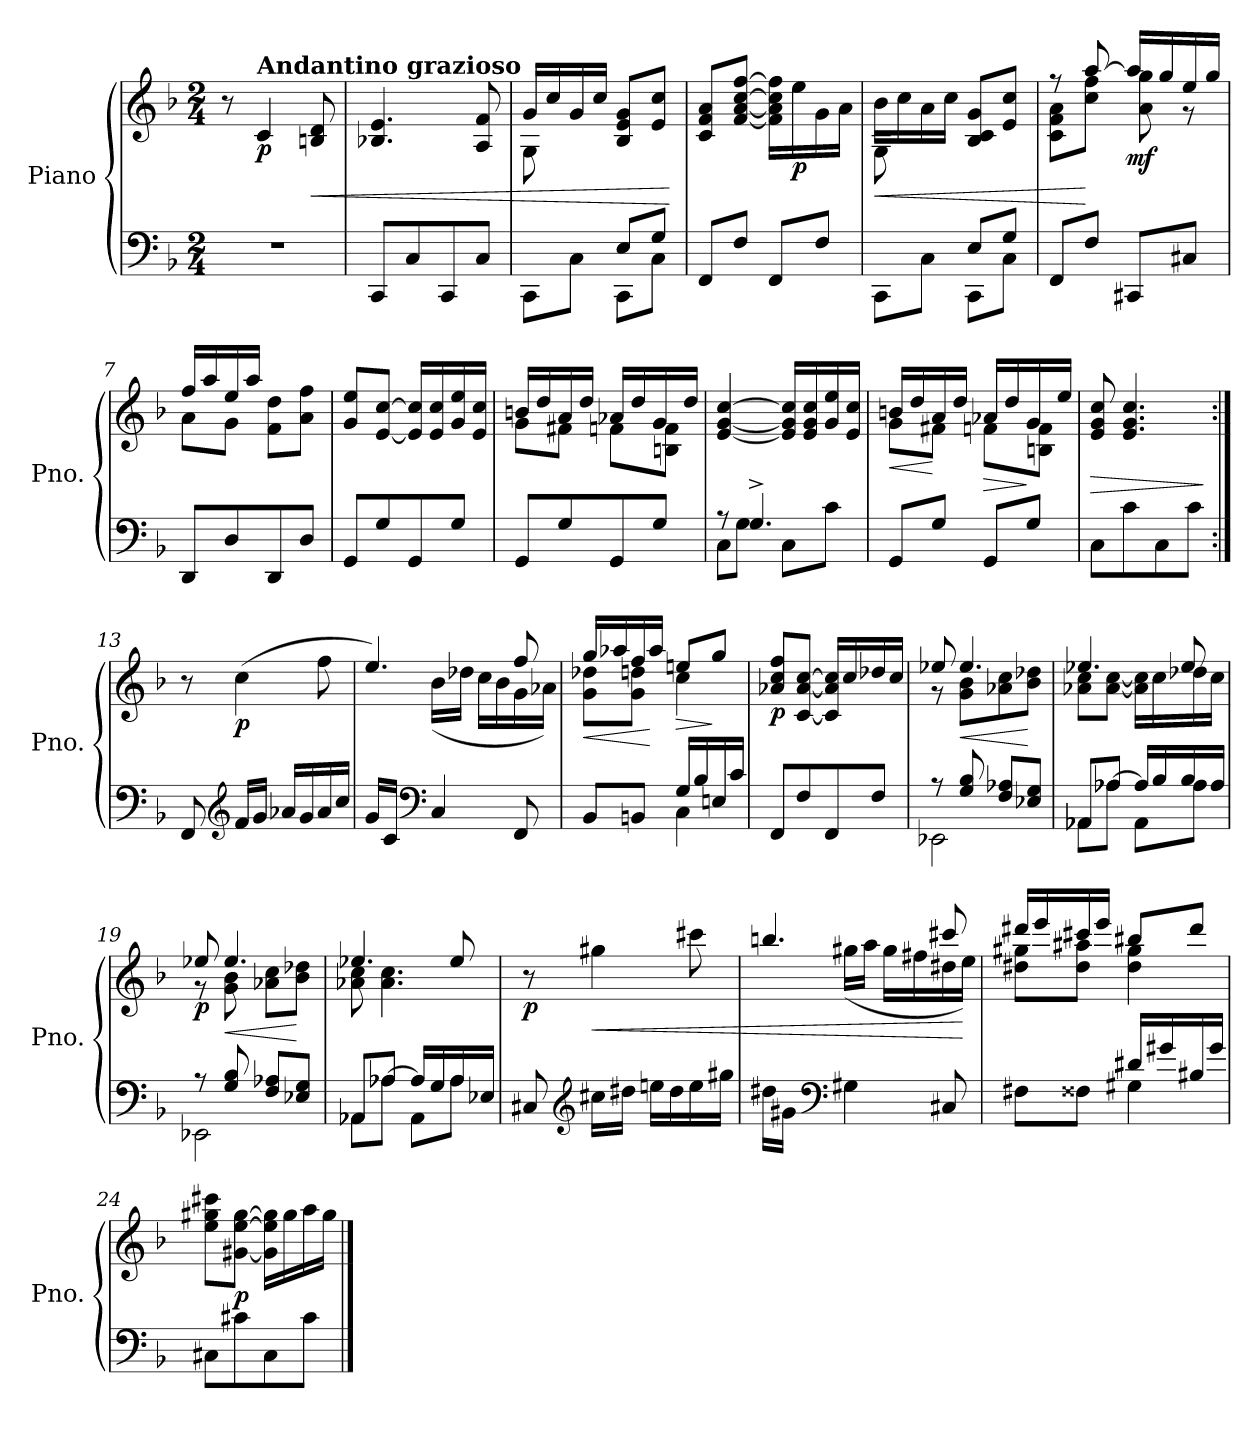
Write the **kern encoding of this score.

**kern	**kern	**dynam
*part1	*part1	*part1
*staff2	*staff1	*staff1/2
*I"Piano	*	*
*I'Pno.	*	*
*clefF4	*clefG2	*
*k[b-]	*k[b-]	*
*M2/4	*M2/4	*
=1	=1	=1
2r	8r	.
!	!LO:TX:a:B:t=Andantino grazioso	!
!	!	!LO:DY:b
.	4c/	p
!	!	!LO:HP:b
.	8Bn/ 8d/	<
=2	=2	=2
8CC/L	4.B-X/ 4.e/	.
8C/	.	.
8CC/	.	.
8C/J	8A/ 8f/	.
=3	=3	=3
*^	*^	*
8ryy	8CC\L	16g/LL	8G\L	.
.	.	16cc/	.	.
8F/J	8C\J	16g/	4.ryy	.
.	.	16cc/JJ	.	.
8E/L	8CC\L	8B-/ 8e/ 8g/L	.	.
8G/J	8C\J	8e/ 8cc/J	.	.
*v	*v	*	*	*
*	*v	*v	*
.	.	[
=4	=4	=4
8FF/L	8c/ 8f/ 8a/L	.
8F/J	[8f/ [8a/ [8cc/ [8ff/J	.
8FF/L	16f\] 16a\] 16cc\] 16ff\]LL	.
!	!	!LO:DY:b
.	16ee\	p
8F/J	16g\	.
.	16a\JJ	.
=5	=5	=5
*^	*	*
!	!	!	!LO:HP:b
*	*	*^	*
8ryy	8CC\L	16b-\LL	8G\L	<
.	.	16cc\	.	.
8F/J	8C\J	16a\	4.ryy	.
.	.	16cc\JJ	.	.
8E/L	8CC\L	8B-/ 8c/ 8g/L	.	.
8G/J	8C\J	8e/ 8cc/J	.	.
*v	*v	*	*	*
=6	=6	=6	=6
8FF/L	8r	8c\ 8f\ 8a\L	.
8F/J	[8aa/	8cc\ 8ff\J	[
!	!	!	!LO:DY:b
8CC#X/L	16aa/LL]	8a\ 8gg\	mf
.	16gg/	.	.
8C#X/J	16ee/	8r	.
.	16gg/JJ	.	.
!!LO:LB:g=z	!!
=7	=7	=7	=7
8DD/L	16ff/LL	8a\L	.
.	16aa/	.	.
8D/	16ee/	8g\J	.
.	16aa/JJ	.	.
8DD/	8f\ 8dd\L	4ryy	.
8D/J	8a\ 8ff\J	.	.
*	*v	*v	*
=8	=8	=8
8GG/L	8g/ 8ee/L	.
8G/	[8e/ [8cc/J	.
8GG/	16e/] 16cc/]LL	.
.	16e/ 16cc/	.
8G/J	16g/ 16ee/	.
.	16e/ 16cc/JJ	.
=9	=9	=9
*	*^	*
8GG/L	16bn/LL	8g\L	.
.	16dd/	.	.
8G/	16a/	8f#X\J	.
.	16dd/JJ	.	.
8GG/	16a-X/LL	8fn\L	.
.	16dd/	.	.
8G/J	16g/	8Bn\ 8f\J	.
.	16dd/JJ	.	.
*	*v	*v	*
=10	=10	=10
*^	*	*
8r	8C\L	[4e/ [4g/ [4cc/	.
4.G^/	8G\J	.	.
.	8C\L	16e/] 16g/] 16cc/]LL	.
.	.	16e/ 16g/ 16cc/	.
.	8c\J	16g/ 16ee/	.
.	.	16e/ 16cc/JJ	.
*v	*v	*	*
=11	=11	=11
!	!	!LO:HP:b
*	*^	*
8GG/L	16bn/LL	8g\L	<
.	16dd/	.	.
8G/J	16a/	8f#X\J	[
.	16dd/JJ	.	.
!	!	!	!LO:HP:b
8GG/L	16a-X/LL	8fn\L	>
.	16dd/	.	.
8G/J	16g/	8Bn\ 8f\J	]
.	16ee/JJ	.	.
*	*v	*v	*
!!LO:LB:g=z
=12	=12	=12
!	!	!LO:HP:b
8C\L	8e/ 8g/ 8cc/	>
8c\	4.e/ 4.g/ 4.cc/	.
8C\	.	.
8c\J	.	.
.	.	]
=13:|!	=13:|!	=13:|!
8FF/	8r	.
*clefG2	*	*
!	!	!LO:DY:b
16f/LL	(>4cc\	p
16g/JJ	.	.
16a-X/LL	.	.
16g/	.	.
16a-/	8ff\	.
16cc/JJ	.	.
=14	=14	=14
*	*^	*
16g/LL	4.ee/)	8ryy	.
16c/JJ	.	.	.
*clefF4	*	*	*
4C/	.	(<16b-\LL	.
.	.	16dd-X\JJ	.
.	.	16cc\LL	.
.	.	16b-\	.
8FF/	8ff/	16g\	.
.	.	16a-X\JJ)	.
=15	=15	=15	=15
*^	*	*	*
!	!	!	!	!LO:HP:b
8BB-/L	4ryy	16gg/LL	8g\ 8dd-X\L	<
.	.	16aa-X/	.	.
8BBn/J	.	16ff/	8g\ 8ddn\J	.
.	.	16aa-/JJ	.	[
!	!	!	!	!LO:HP:b
16G/LL	4C\	8een/L	4cc\	>
16B-/	.	.	.	.
16En/	.	8gg/J	.	]
16c/JJ	.	.	.	.
*v	*v	*	*	*
*	*v	*v	*
!!LO:LB:g=z
=16	=16	=16
!	!	!LO:DY:b
8FF/L	8a-X/ 8cc/ 8ff/L	p
8F/	[8c/ [8a-/ [8cc/J	.
8FF/	16c/] 16a-/] 16cc/]LL	.
.	16cc/	.
8F/J	16dd-X/	.
.	16cc/JJ	.
=17	=17	=17
*^	*^	*
8r	2EE-X\	8ee-X/	8r	.
!	!	!	!	!LO:HP:b
8G/ 8B-/	.	4.ee-/	8g\ 8b-\L	<
8F/ 8A-X/L	.	.	8a-X\ 8cc\	.
8E-X/ 8G/J	.	.	8b-\ 8dd-X\J	[
=18	=18	=18	=18	=18
8AA-X/L	8AA-\L	4.ee-X/	8a-X\ 8cc\L	.
[8A-X/J	8A-\J	.	[8a-\ [8cc\J	.
16A-/LL]	8AA-\L	.	16a-\] 16cc\]LL	.
16B-/	.	.	16cc\	.
16B-/	8A-\J	8ee-/	16dd-X\	.
16A-/JJ	.	.	16cc\JJ	.
!!LO:LB:g=z	!!
=19	=19	=19	=19	=19
!	!	!	!	!LO:DY:b
8r	2EE-X\	8ee-X/	8r	p
!	!	!	!	!LO:HP:b
8G/ 8B-/	.	4.ee-/	8g\ 8b-\	<
8F/ 8A-X/L	.	.	8a-X\ 8cc\L	.
8E-X/ 8G/J	.	.	8b-\ 8dd-X\J	[
=20	=20	=20	=20	=20
8AA-X/L	8AA-\L	4.ee-X/	8a-X\ 8cc\	.
[8A-X/J	8A-\J	.	4.a-\ 4.cc\	.
16A-/LL]	8AA-\L	.	.	.
16G/	.	.	.	.
16A-/	8A-\J	8ee-/	.	.
16E-X/JJ	.	.	.	.
*v	*v	*	*	*
*	*v	*v	*
=21	=21	=21
!	!	!LO:DY:b
8C#X/	8r	p
*clefG2	*	*
!	!	!LO:HP:b
16cc#X\LL	4gg#X\	<
16dd#X\JJ	.	.
16een\LL	.	.
16dd#\	.	.
16ee\	8ccc#X\	.
16gg#X\JJ	.	.
=22	=22	=22
*	*^	*
16dd#X\LL	4.bbn/	8ryy	.
16g#X\JJ	.	.	.
*clefF4	*	*	*
4G#X\	.	(<16gg#X\LL	.
.	.	16aa\JJ	.
.	.	16gg#\LL	.
.	.	16ff#X\	.
8C#X/	8ccc#X/	16dd#X\	.
.	.	16ee\JJ)	[
!!LO:PB:g=z	!!
=23	=23	=23	=23
*^	*	*	*
8F#X\L	4ryy	16ddd#X/LL	8dd#X\ 8gg#X\L	.
.	.	16eee/	.	.
8F##X\J	.	16ccc#X/	8dd#\ 8aa#X\J	.
.	.	16eee/JJ	.	.
16d#X/LL	4G#X\	8bb#X/L	4dd#\ 4gg#\	.
16g#X/	.	.	.	.
16B#X/	.	8ddd#/J	.	.
16g#/JJ	.	.	.	.
*v	*v	*	*	*
*	*v	*v	*
=24	=24	=24
8C#X\L	8ee\ 8gg#X\ 8ccc#X\L	.
!	!	!LO:DY:b
8c#X\	[8g#X\ [8ee\ [8gg#\J	p
8C#\	16g#\] 16ee\] 16gg#\]LL	.
.	16gg#\	.
8c#\J	16aa\	.
.	16gg#\JJ	.
==	==	==
*-	*-	*-
